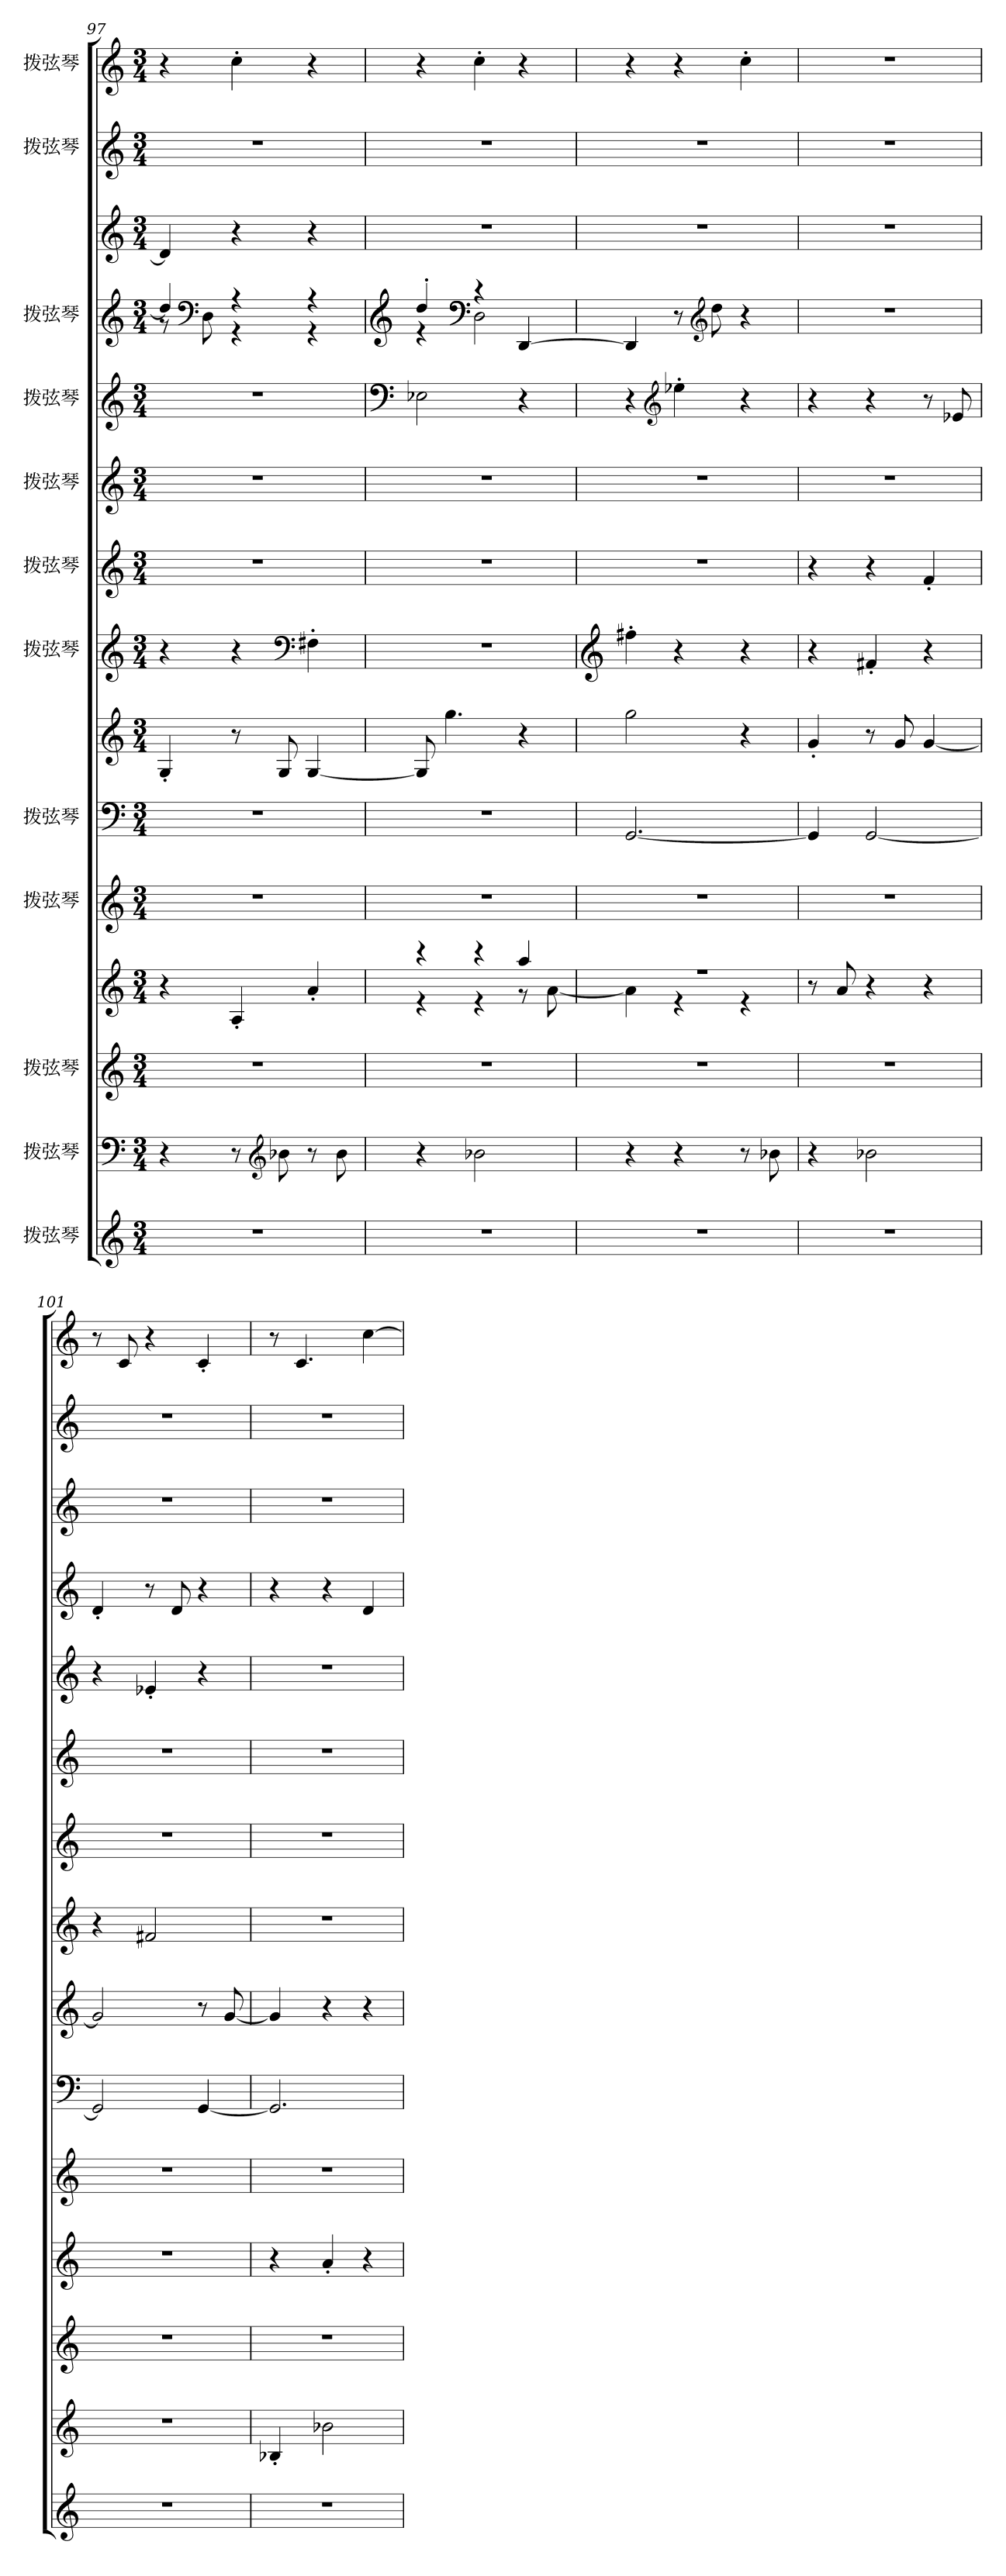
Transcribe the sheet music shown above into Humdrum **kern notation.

**kern	**kern	**kern	**kern	**kern	**kern	**kern	**kern	**kern	**kern	**kern	**kern	**kern	**kern	**kern
*part12	*part11	*part10	*part10	*part9	*part8	*part8	*part7	*part6	*part5	*part4	*part3	*part3	*part2	*part1
*staff15	*staff14	*staff13	*staff12	*staff11	*staff10	*staff9	*staff8	*staff7	*staff6	*staff5	*staff4	*staff3	*staff2	*staff1
*I"拨弦琴	*I"拨弦琴	*I"拨弦琴	*	*I"拨弦琴	*I"拨弦琴	*	*I"拨弦琴	*I"拨弦琴	*I"拨弦琴	*I"拨弦琴	*I"拨弦琴	*	*I"拨弦琴	*I"拨弦琴
*clefG2	*clefF4	*clefG2	*clefG2	*clefG2	*clefF4	*clefG2	*clefG2	*clefG2	*clefG2	*clefG2	*clefG2	*clefG2	*clefG2	*clefG2
*k[]	*k[]	*k[]	*k[]	*k[]	*k[]	*k[]	*k[]	*k[]	*k[]	*k[]	*k[]	*k[]	*k[]	*k[]
*M3/4	*M3/4	*M3/4	*M3/4	*M3/4	*M3/4	*M3/4	*M3/4	*M3/4	*M3/4	*M3/4	*M3/4	*M3/4	*M3/4	*M3/4
=97	=97	=97	=97	=97	=97	=97	=97	=97	=97	=97	=97	=97	=97	=97
*	*	*	*	*	*	*	*	*	*	*	*^	*	*	*
2.r	4r	2.r	4r	2.r	2.r	4G'/	4r	2.r	2.r	2.r	4dd/]	8r	4d/]	2.r	4r
*	*	*	*	*	*	*	*	*	*	*	*clefF4	*	*	*	*
.	.	.	.	.	.	.	.	.	.	.	.	8D\	.	.	.
.	8r	.	4A'/	.	.	8r	4r	.	.	.	4r	4r	4r	.	4cc'\
*	*clefG2	*	*	*	*	*	*	*	*	*	*	*	*	*	*
.	8b-X\	.	.	.	.	8G/	.	.	.	.	.	.	.	.	.
*	*	*	*	*	*	*	*clefF4	*	*	*	*	*	*	*	*
.	8r	.	4a'/	.	.	[4G/	4F#X'\	.	.	.	4r	4r	4r	.	4r
.	8b-\	.	.	.	.	.	.	.	.	.	.	.	.	.	.
!!LO:PB:g=z
=98	=98	=98	=98	=98	=98	=98	=98	=98	=98	=98	=98	=98	=98	=98	=98
*	*	*	*	*	*	*	*	*	*	*clefF4	*clefG2	*	*	*	*
*	*	*	*^	*	*	*	*	*	*	*	*	*	*	*	*
2.r	4r	2.r	4r	4r	2.r	2.r	8G/]	2.r	2.r	2.r	2E-X\	4dd'/	4r	2.r	2.r	4r
.	.	.	.	.	.	.	4.gg\	.	.	.	.	.	.	.	.	.
*	*	*	*	*	*	*	*	*	*	*	*	*clefF4	*	*	*	*
.	2b-X\	.	4r	4r	.	.	.	.	.	.	.	4r	2D\	.	.	4cc'\
.	.	.	4aa/	8r	.	.	4r	.	.	.	4r	[4DD/	.	.	.	4r
.	.	.	.	[8a\	.	.	.	.	.	.	.	.	.	.	.	.
*	*	*	*	*	*	*	*	*	*	*	*	*v	*v	*	*	*
=99	=99	=99	=99	=99	=99	=99	=99	=99	=99	=99	=99	=99	=99	=99	=99
*	*	*	*	*	*	*	*	*clefG2	*	*	*	*	*	*	*
2.r	4r	2.r	2.r	4a\]	2.r	[2.GG/	2gg\	4ff#X'\	2.r	2.r	4r	4DD/]	2.r	2.r	4r
*	*	*	*	*	*	*	*	*	*	*	*clefG2	*	*	*	*
.	4r	.	.	4r	.	.	.	4r	.	.	4ee-X'\	8r	.	.	4r
*	*	*	*	*	*	*	*	*	*	*	*	*clefG2	*	*	*
.	.	.	.	.	.	.	.	.	.	.	.	8dd\	.	.	.
.	8r	.	.	4r	.	.	4r	4r	.	.	4r	4r	.	.	4cc'\
.	8b-X\	.	.	.	.	.	.	.	.	.	.	.	.	.	.
*	*	*	*v	*v	*	*	*	*	*	*	*	*	*	*	*
=100	=100	=100	=100	=100	=100	=100	=100	=100	=100	=100	=100	=100	=100	=100
2.r	4r	2.r	8r	2.r	4GG/]	4g'/	4r	4r	2.r	4r	2.r	2.r	2.r	2.r
.	.	.	8a/	.	.	.	.	.	.	.	.	.	.	.
.	2b-X\	.	4r	.	[2GG/	8r	4f#X'/	4r	.	4r	.	.	.	.
.	.	.	.	.	.	8g/	.	.	.	.	.	.	.	.
.	.	.	4r	.	.	[4g/	4r	4f'/	.	8r	.	.	.	.
.	.	.	.	.	.	.	.	.	.	8e-X/	.	.	.	.
=101	=101	=101	=101	=101	=101	=101	=101	=101	=101	=101	=101	=101	=101	=101
2.r	2.r	2.r	2.r	2.r	2GG/]	2g/]	4r	2.r	2.r	4r	4d'/	2.r	2.r	8r
.	.	.	.	.	.	.	.	.	.	.	.	.	.	8c/
.	.	.	.	.	.	.	2f#X/	.	.	4e-X'/	8r	.	.	4r
.	.	.	.	.	.	.	.	.	.	.	8d/	.	.	.
.	.	.	.	.	[4GG/	8r	.	.	.	4r	4r	.	.	4c'/
.	.	.	.	.	.	[8g/	.	.	.	.	.	.	.	.
=102	=102	=102	=102	=102	=102	=102	=102	=102	=102	=102	=102	=102	=102	=102
2.r	4B-X'/	2.r	4r	2.r	2.GG/]	4g/]	2.r	2.r	2.r	2.r	4r	2.r	2.r	8r
.	.	.	.	.	.	.	.	.	.	.	.	.	.	4.c/
.	2b-X\	.	4a'/	.	.	4r	.	.	.	.	4r	.	.	.
.	.	.	4r	.	.	4r	.	.	.	.	4d/	.	.	[4cc\
=	=	=	=	=	=	=	=	=	=	=	=	=	=	=
*-	*-	*-	*-	*-	*-	*-	*-	*-	*-	*-	*-	*-	*-	*-
